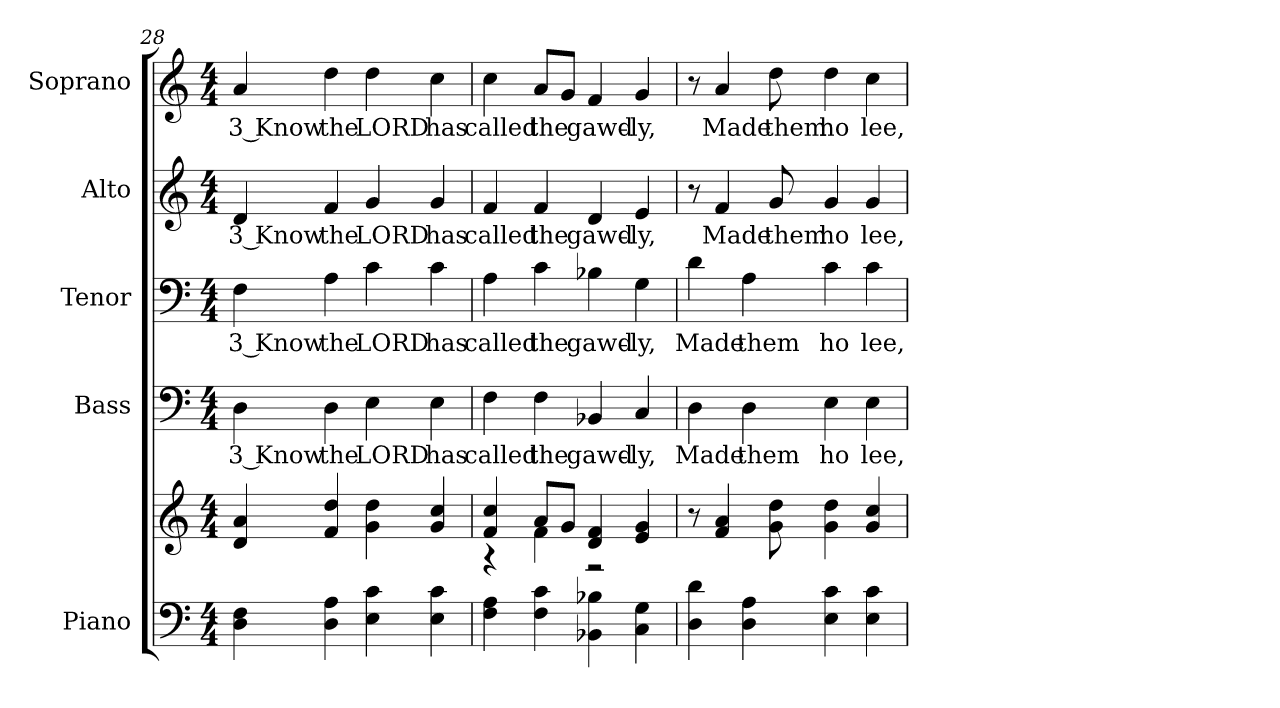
**kern	**kern	**kern	**text	**kern	**text	**kern	**text	**kern	**text
*part5	*part5	*part4	*part4	*part3	*part3	*part2	*part2	*part1	*part1
*staff6	*staff5	*staff4	*staff4	*staff3	*staff3	*staff2	*staff2	*staff1	*staff1
*I"Piano	*	*I"Bass	*	*I"Tenor	*	*I"Alto	*	*I"Soprano	*
*I'Pno.	*	*I'B.	*	*	*	*I'A.	*	*I'S.	*
*clefF4	*clefG2	*clefF4	*	*clefF4	*	*clefG2	*	*clefG2	*
*k[]	*k[]	*k[]	*	*k[]	*	*k[]	*	*k[]	*
*C:	*C:	*C:	*	*C:	*	*C:	*	*C:	*
*M4/4	*M4/4	*M4/4	*	*M4/4	*	*M4/4	*	*M4/4	*
=28	=28	=28	=28	=28	=28	=28	=28	=28	=28
!	!	!	!LO:LY:b:color=#000000	!	!	!	!	!	!
!	!	!	!	!	!LO:LY:b:color=#000000	!	!	!	!
!	!	!	!	!	!	!	!LO:LY:b:color=#000000	!	!
!	!	!	!	!	!	!	!	!	!LO:LY:b:color=#000000
4Di\ 4Fi	4di/ 4ai	4Di\	3 Know	4Fi\	3 Know	4di/	3 Know	4ai/	3 Know
!	!	!	!LO:LY:b:color=#000000	!	!	!	!	!	!
!	!	!	!	!	!LO:LY:b:color=#000000	!	!	!	!
!	!	!	!	!	!	!	!LO:LY:b:color=#000000	!	!
!	!	!	!	!	!	!	!	!	!LO:LY:b:color=#000000
4Di\ 4Ai	4fi/ 4ddi	4Di\	the	4Ai\	the	4fi/	the	4ddi\	the
!	!	!	!LO:LY:b:color=#000000	!	!	!	!	!	!
!	!	!	!	!	!LO:LY:b:color=#000000	!	!	!	!
!	!	!	!	!	!	!	!LO:LY:b:color=#000000	!	!
!	!	!	!	!	!	!	!	!	!LO:LY:b:color=#000000
4Ei\ 4ci	4gi\ 4ddi	4Ei\	LORD	4ci\	LORD	4gi/	LORD	4ddi\	LORD
!	!	!	!LO:LY:b:color=#000000	!	!	!	!	!	!
!	!	!	!	!	!LO:LY:b:color=#000000	!	!	!	!
!	!	!	!	!	!	!	!LO:LY:b:color=#000000	!	!
!	!	!	!	!	!	!	!	!	!LO:LY:b:color=#000000
4Ei\ 4ci	4gi/ 4cci	4Ei\	has	4ci\	has	4gi/	has	4cci\	has
!!LO:PB:g=z
=29	=29	=29	=29	=29	=29	=29	=29	=29	=29
*	*^	*	*	*	*	*	*	*	*
!	!	!	!	!LO:LY:b:color=#000000	!	!	!	!	!	!
!	!	!	!	!	!	!LO:LY:b:color=#000000	!	!	!	!
!	!	!	!	!	!	!	!	!LO:LY:b:color=#000000	!	!
!	!	!	!	!	!	!	!	!	!	!LO:LY:b:color=#000000
4Fi\ 4Ai	4fi/ 4cci	4r	4Fi\	called	4Ai\	called	4fi/	called	4cci\	called
!	!	!	!	!LO:LY:b:color=#000000	!	!	!	!	!	!
!	!	!	!	!	!	!LO:LY:b:color=#000000	!	!	!	!
!	!	!	!	!	!	!	!	!LO:LY:b:color=#000000	!	!
!	!	!	!	!	!	!	!	!	!	!LO:LY:b:color=#000000
4Fi\ 4ci	8ai/L	4fi\	4Fi\	the	4ci\	the	4fi/	the	8ai/L	the
.	8gi/J	.	.	.	.	.	.	.	8gi/J	.
!	!	!	!	!LO:LY:b:color=#000000	!	!	!	!	!	!
!	!	!	!	!	!	!LO:LY:b:color=#000000	!	!	!	!
!	!	!	!	!	!	!	!	!LO:LY:b:color=#000000	!	!
!	!	!	!	!	!	!	!	!	!	!LO:LY:b:color=#000000
4BB-Xi\ 4B-Xi	4di/ 4fi	2r	4BB-Xi/	gawd-	4B-Xi\	gawd-	4di/	gawd-	4fi/	gawd-
!	!	!	!	!LO:LY:b:color=#000000	!	!	!	!	!	!
!	!	!	!	!	!	!LO:LY:b:color=#000000	!	!	!	!
!	!	!	!	!	!	!	!	!LO:LY:b:color=#000000	!	!
!	!	!	!	!	!	!	!	!	!	!LO:LY:b:color=#000000
4Ci\ 4Gi	4ei/ 4gi	.	4Ci/	-ly,	4Gi\	-ly,	4ei/	-ly,	4gi/	-ly,
*	*v	*v	*	*	*	*	*	*	*	*
=30	=30	=30	=30	=30	=30	=30	=30	=30	=30
!	!	!	!LO:LY:b:color=#000000	!	!	!	!	!	!
!	!	!	!	!	!LO:LY:b:color=#000000	!	!	!	!
4Di\ 4di	8r	4Di\	Made	4di\	Made	8r	.	8r	.
!	!	!	!	!	!	!	!LO:LY:b:color=#000000	!	!
!	!	!	!	!	!	!	!	!	!LO:LY:b:color=#000000
.	4fi/ 4ai	.	.	.	.	4fi/	Made	4ai/	Made
!	!	!	!LO:LY:b:color=#000000	!	!	!	!	!	!
!	!	!	!	!	!LO:LY:b:color=#000000	!	!	!	!
4Di\ 4Ai	.	4Di\	them	4Ai\	them	.	.	.	.
!	!	!	!	!	!	!	!LO:LY:b:color=#000000	!	!
!	!	!	!	!	!	!	!	!	!LO:LY:b:color=#000000
.	8gi\ 8ddi	.	.	.	.	8gi/	them	8ddi\	them
!	!	!	!LO:LY:b:color=#000000	!	!	!	!	!	!
!	!	!	!	!	!LO:LY:b:color=#000000	!	!	!	!
!	!	!	!	!	!	!	!LO:LY:b:color=#000000	!	!
!	!	!	!	!	!	!	!	!	!LO:LY:b:color=#000000
4Ei\ 4ci	4gi\ 4ddi	4Ei\	ho	4ci\	ho	4gi/	ho	4ddi\	ho
!	!	!	!LO:LY:b:color=#000000	!	!	!	!	!	!
!	!	!	!	!	!LO:LY:b:color=#000000	!	!	!	!
!	!	!	!	!	!	!	!LO:LY:b:color=#000000	!	!
!	!	!	!	!	!	!	!	!	!LO:LY:b:color=#000000
4Ei\ 4ci	4gi/ 4cci	4Ei\	lee,	4ci\	lee,	4gi/	lee,	4cci\	lee,
=	=	=	=	=	=	=	=	=	=
*-	*-	*-	*-	*-	*-	*-	*-	*-	*-
